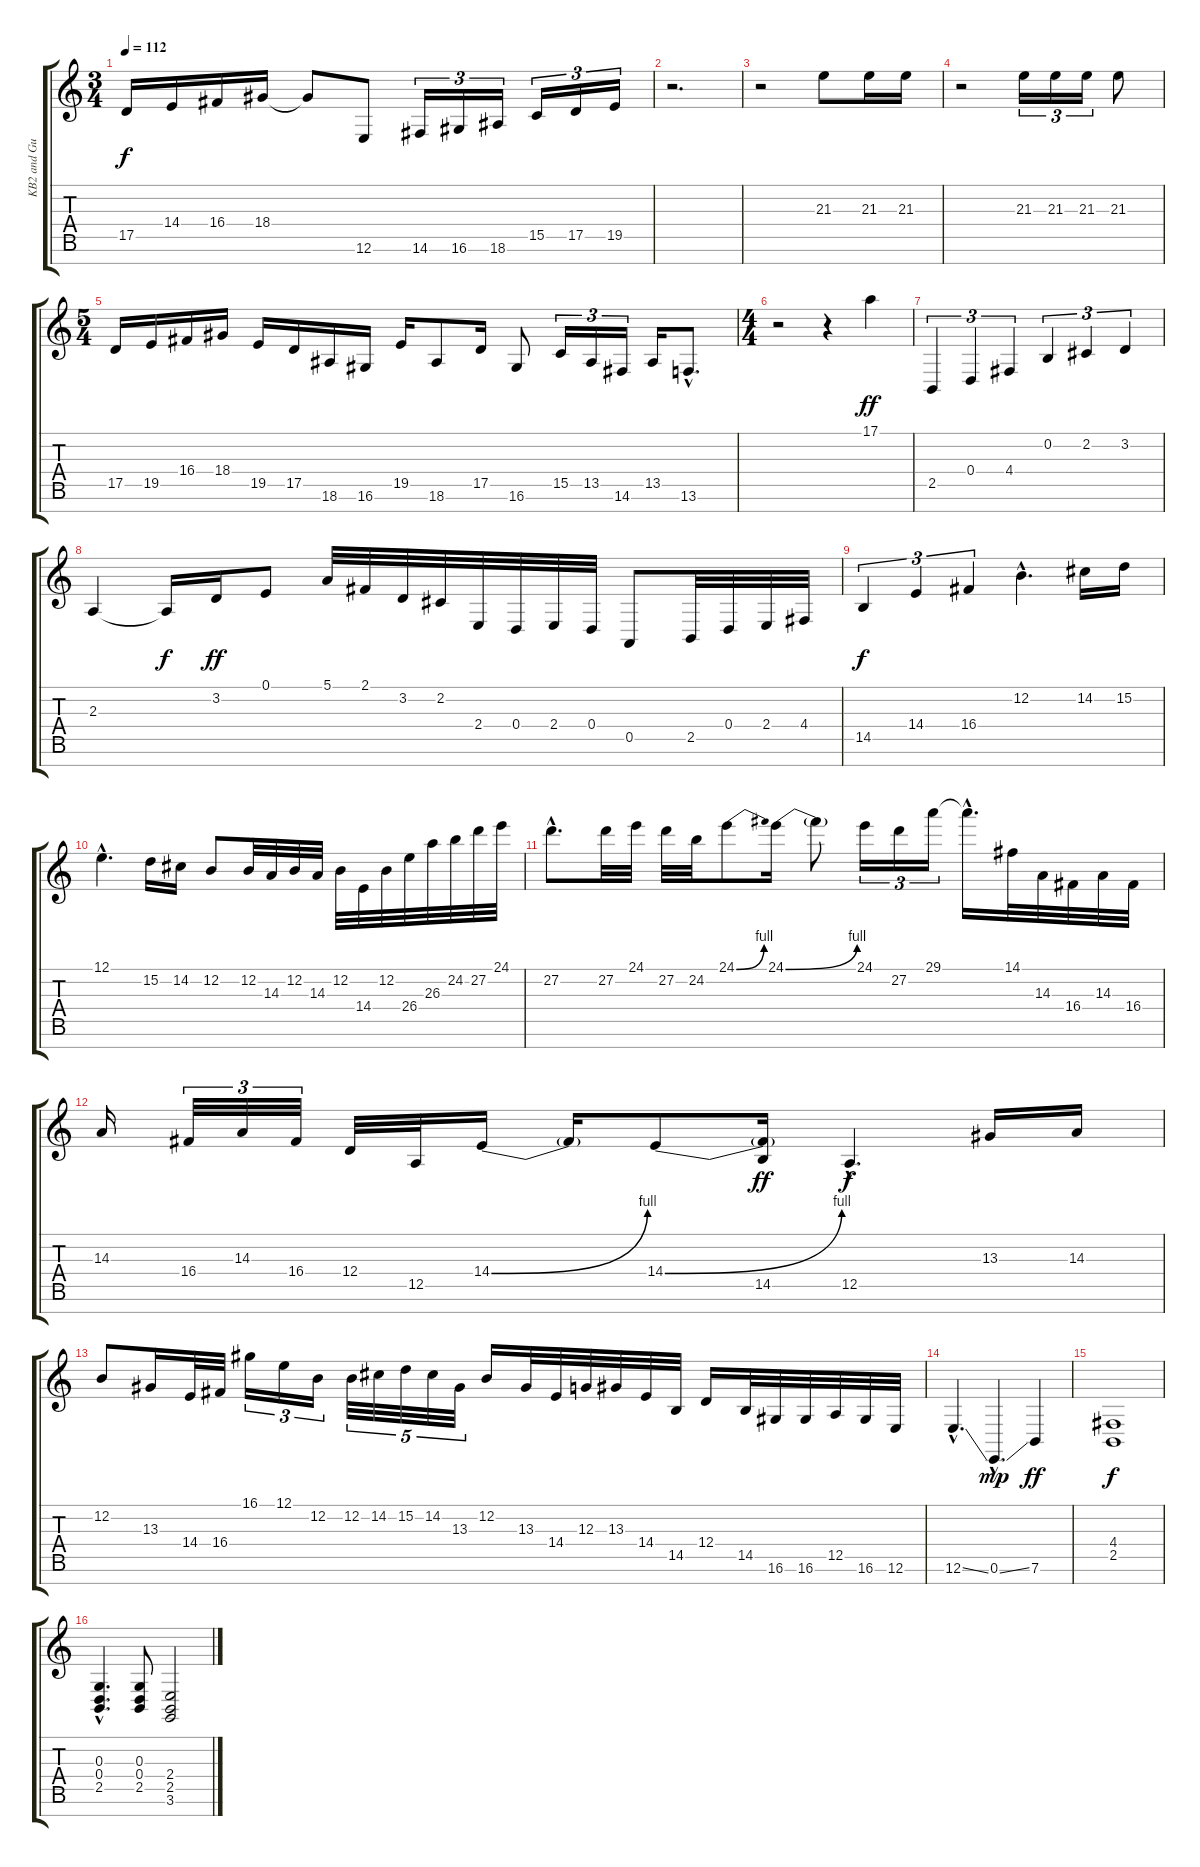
\track ("KB2 and Guitar3" "KB2 and Gu") {instrument stringensemble1}
\staff {score tabs}
\tuning (E4 B3 G3 D3 A2 E2 B1) {hide}
\ts (3 4)
\tempo 112
\clef g2
\ks c
17.5.16{dy f volume 9 instrument lead1square} 14.4.16 16.4.16 18.4.16 18.4{t}.8 12.6.8 14.6.16{tu (3 2)} 16.6.16{tu (3 2)} 18.6.16{tu (3 2)} 15.5.16{tu (3 2)} 17.5.16{tu (3 2)} 19.5.16{tu (3 2)} |
r.2{d} |
r.2 21.3.8{volume 13 instrument stringensemble2} 21.3.16 21.3.16 |
r.2 21.3.16{tu (3 2)} 21.3.16{tu (3 2)} 21.3.16{tu (3 2)} 21.3.8 |
\ts (5 4)
17.5.16{volume 10 instrument lead1square} 19.5.16 16.4.16 18.4.16 19.5.16 17.5.16 18.6.16 16.6.16 19.5.16 18.6.8 17.5.16 16.6.8 15.5.16{tu (3 2)} 13.5.16{tu (3 2)} 14.6.16{tu (3 2)} 13.5.16 13.6{hac}.8{d} |
\ts (4 4)
r.2 r.4 17.1.4{dy ff volume 16 instrument lead1square} |
2.5.4{tu (3 2)} 0.4.4{tu (3 2)} 4.4.4{tu (3 2)} 0.2.4{tu (3 2)} 2.2.4{tu (3 2)} 3.2.4{tu (3 2)} |
2.3.4 2.3{t}.16{dy f} 3.2.16{dy ff} 0.1.8 5.1.32 2.1.32 3.2.32 2.2.32 2.4.32 0.4.32 2.4.32 0.4.32 0.5.8 2.5.32 0.4.32 2.4.32 4.4.32 |
14.5.4{tu (3 2) dy f} 14.4.4{tu (3 2)} 16.4.4{tu (3 2)} 12.2{hac}.4{d} 14.2.16 15.2.16 |
12.1{hac}.4{d} 15.2.16 14.2.16 12.2.8 12.2.32 14.3.32 12.2.32 14.3.32 12.2.32 14.4.32 12.2.32 26.4.32 26.3.32 24.2.32 27.2.32 24.1.32 |
27.2{hac}.8{d} 27.2.32 24.1.32 27.2.32 24.2.32 24.1{be (bend 0 0 60 4)}.8 24.1{be (bend 0 0 60 4)}.16 24.1{t}.8 24.1.16{tu (3 2)} 27.2.16{tu (3 2)} 29.1.16{tu (3 2)} 29.1{hac t}.16{d} 14.1.32 14.3.32 16.4.32 14.3.32 16.4.32 |
14.3.16 16.4.32{tu (3 2)} 14.3.32{tu (3 2)} 16.4.32{tu (3 2)} 12.4.32 12.5.32 14.4{be (bend 0 0 60 4)}.16 14.4{t}.16 14.4{be (bend 0 0 60 4)}.8 (14.4{t} 14.5).16{dy ff} 12.5{hac}.4{d dy f} 13.3.16 14.3.16 |
12.2.8 13.3.16 14.4.32 16.4.32 16.1.16{tu (3 2)} 12.1.16{tu (3 2)} 12.2.16{tu (3 2)} 12.2.32{tu (5 4)} 14.2.32{tu (5 4)} 15.2.32{tu (5 4)} 14.2.32{tu (5 4)} 13.3.32{tu (5 4)} 12.2.16 13.3.32 14.4.32 12.3.32 13.3.32 14.4.32 14.5.32 12.4.16 14.5.32 16.6.32 16.6.32 12.5.32 16.6.32 12.6.32 |
12.6{ss hac}.4{d volume 10} 0.6{ss hac}.4{d dy mp volume 16} 7.6.4{dy ff} |
(4.4 2.5).1{dy f volume 12 instrument stringensemble1} |
(0.3{hac} 0.4{hac} 2.5{hac}).4{d} (0.3 0.4 2.5).8 (2.4 2.5 3.6).2
